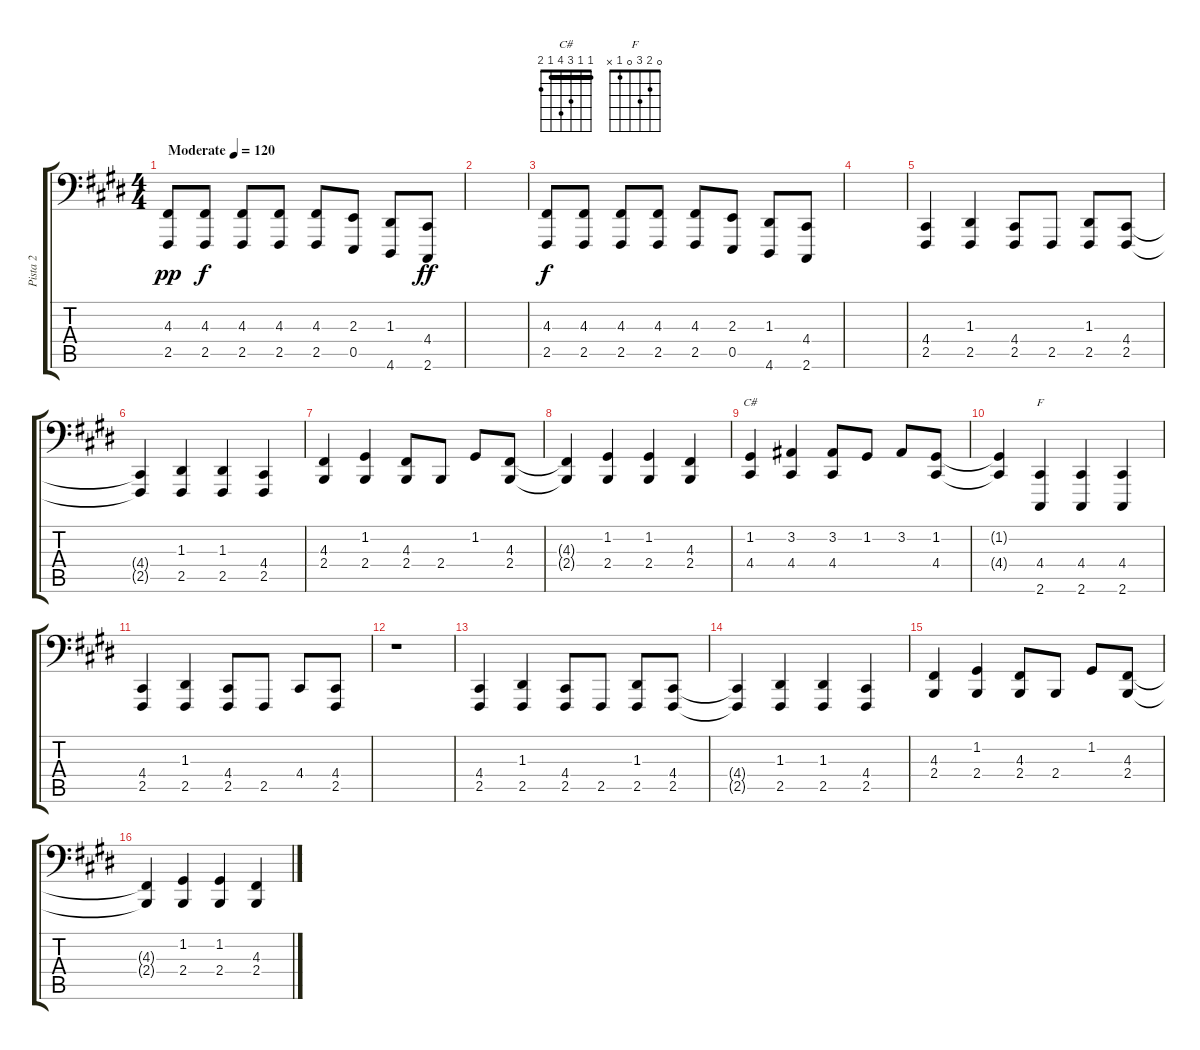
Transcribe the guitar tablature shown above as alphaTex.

\track ("Pista 2" "Pista 2") {instrument acousticgrandpiano}
\staff {score tabs}
\tuning (C3 G2 D2 A1 E1 B0) {hide}
\chord ("C#" 1 1 3 4 1 2) {barre 1}
\chord ("F" 0 2 3 0 1 x)
\ts (4 4)
\tempo (120 "Moderate")
\clef f4
\ks e
(4.3 2.5).8{dy pp instrument acousticgrandpiano} (4.3 2.5).8{dy f} (4.3 2.5).8 (4.3 2.5).8 (4.3 2.5).8 (2.3 0.5).8 (1.3 4.6).8 (4.4 2.6).8{dy ff} |
|
(4.3 2.5).8{dy f} (4.3 2.5).8 (4.3 2.5).8 (4.3 2.5).8 (4.3 2.5).8 (2.3 0.5).8 (1.3 4.6).8 (4.4 2.6).8 |
|
(4.4 2.5).4 (1.3 2.5).4 (4.4 2.5).8 2.5.8 (1.3 2.5).8 (4.4 2.5).8 |
(4.4{t} 2.5{t}).4 (1.3 2.5).4 (1.3 2.5).4 (4.4 2.5).4 |
(4.3 2.4).4 (1.2 2.4).4 (4.3 2.4).8 2.4.8 1.2.8 (4.3 2.4).8 |
(4.3{t} 2.4{t}).4 (1.2 2.4).4 (1.2 2.4).4 (4.3 2.4).4 |
(1.2 4.4).4{ch "C#"} (3.2 4.4).4 (3.2 4.4).8 1.2.8 3.2.8 (1.2 4.4).8 |
(1.2{t} 4.4{t}).4 (4.4 2.6).4{ch "F"} (4.4 2.6).4 (4.4 2.6).4 |
(4.4 2.5).4 (1.3 2.5).4 (4.4 2.5).8 2.5.8 4.4.8 (4.4 2.5).8 |
r.1 |
(4.4 2.5).4 (1.3 2.5).4 (4.4 2.5).8 2.5.8 (1.3 2.5).8 (4.4 2.5).8 |
(4.4{t} 2.5{t}).4 (1.3 2.5).4 (1.3 2.5).4 (4.4 2.5).4 |
(4.3 2.4).4 (1.2 2.4).4 (4.3 2.4).8 2.4.8 1.2.8 (4.3 2.4).8 |
(4.3{t} 2.4{t}).4 (1.2 2.4).4 (1.2 2.4).4 (4.3 2.4).4
